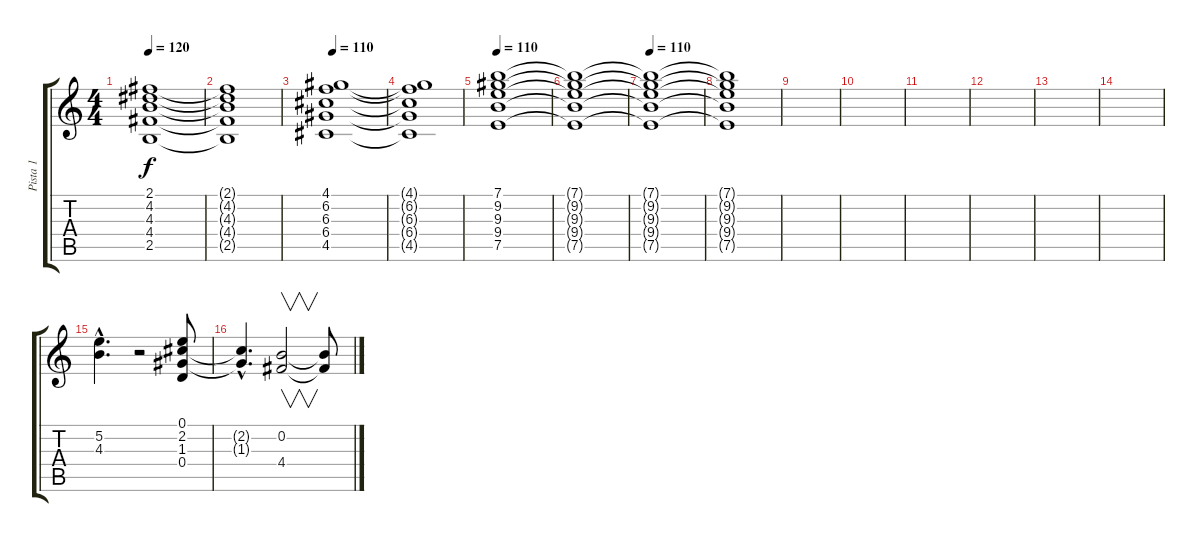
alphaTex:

\track ("Pista 1" "Pista 1") {instrument distortionguitar}
\staff {score tabs}
\tuning (E4 B3 G3 D3 A2 E2) {hide}
\ts (4 4)
\tempo 120
\tempo 110
\tempo 120
\clef g2
\ks c
(2.1 4.2 4.3 4.4 2.5).1{dy f instrument distortionguitar} |
(2.1{t} 4.2{t} 4.3{t} 4.4{t} 2.5{t}).1 |
\tempo 110
(4.1 6.2 6.3 6.4 4.5).1 |
(4.1{t} 6.2{t} 6.3{t} 6.4{t} 4.5{t}).1 |
\tempo 110
(7.1 9.2 9.3 9.4 7.5).1 |
(7.1{t} 9.2{t} 9.3{t} 9.4{t} 7.5{t}).1 |
\tempo 110
(7.1{t} 9.2{t} 9.3{t} 9.4{t} 7.5{t}).1 |
(7.1{t} 9.2{t} 9.3{t} 9.4{t} 7.5{t}).1 |
|
|
|
|
|
|
(5.2{hac} 4.3{hac}).4{d volume 6} r.2 (0.1 2.2 1.3 0.4).8 |
(2.2{hac t} 1.3{hac t}).4{d} (0.2 4.4).2{v} (0.2{t} 4.4{t}).8
